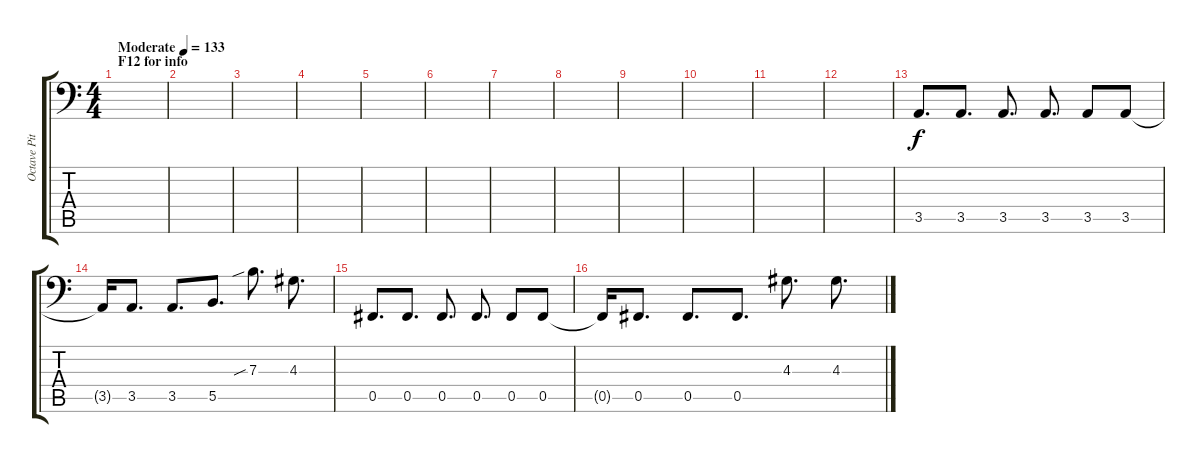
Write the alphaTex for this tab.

\track ("Octave Pitch Shift Right" "Octave Pit") {instrument distortionguitar}
\staff {score tabs}
\tuning (Db3 Ab2 E2 B1 Gb1 B0) {hide}
\ts (4 4)
\section ("" "F12 for info")
\tempo (133 "Moderate")
\clef f4
\ks c
|
|
|
|
|
|
|
|
|
|
|
|
3.5.8{d} 3.5.8{d} 3.5.8{d} 3.5.8{d} 3.5.8 3.5.8 |
3.5{t}.16 3.5.8{d} 3.5.8{d} 5.5.8{d} 7.3{sib}.8{d} 4.3.8{d} |
0.5.8{d} 0.5.8{d} 0.5.8{d} 0.5.8{d} 0.5.8 0.5.8 |
0.5{t}.16 0.5.8{d} 0.5.8{d} 0.5.8{d} 4.3.8{d} 4.3.8{d}
